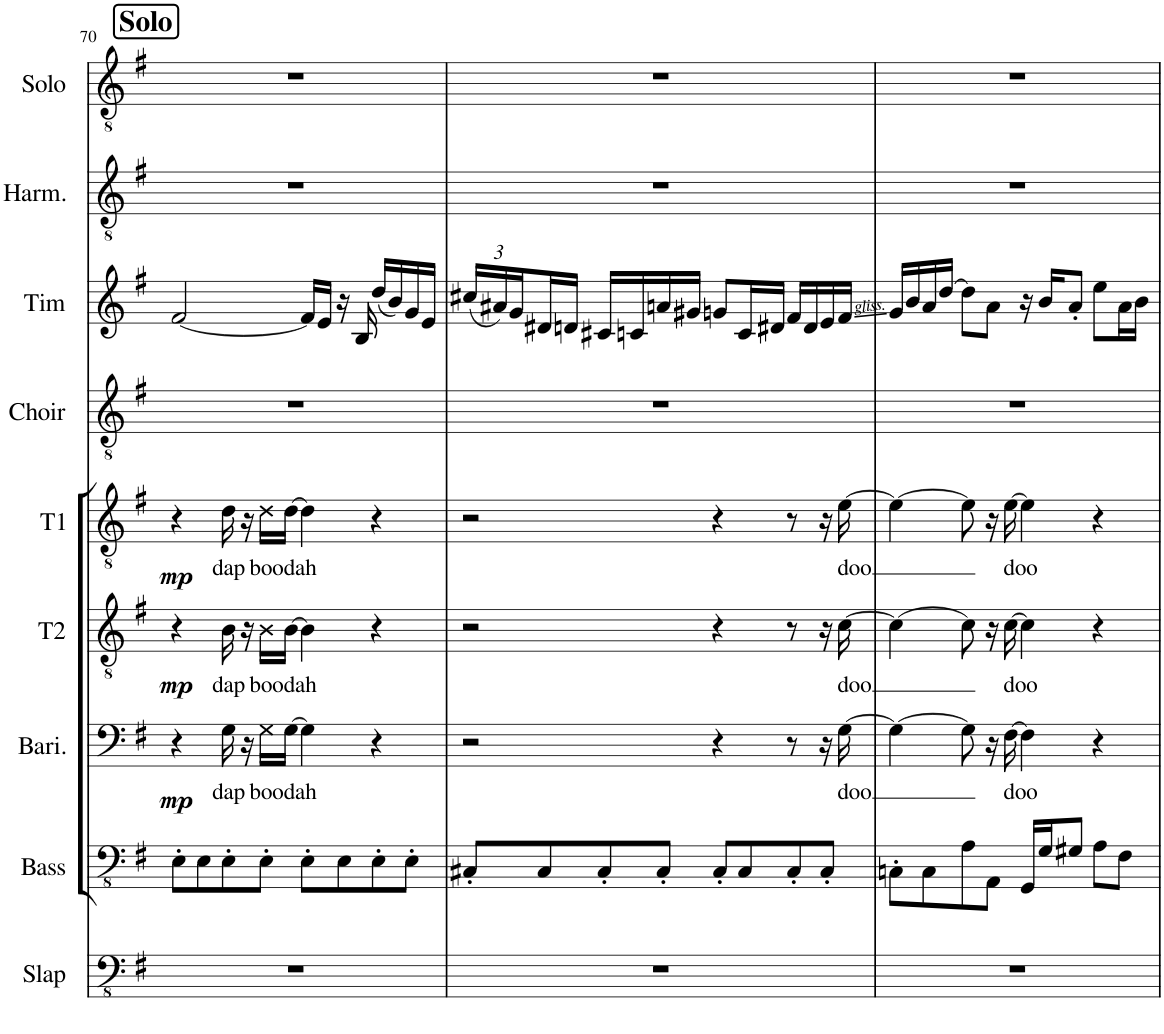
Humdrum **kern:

**kern	**kern	**kern	**text	**dynam	**kern	**text	**dynam	**kern	**text	**dynam	**kern	**kern	**kern	**kern
*part9	*part8	*part7	*part7	*part7	*part6	*part6	*part6	*part5	*part5	*part5	*part4	*part3	*part2	*part1
*staff9	*staff8	*staff7	*staff7	*staff7	*staff6	*staff6	*staff6	*staff5	*staff5	*staff5	*staff4	*staff3	*staff2	*staff1
*I"Slap Bass	*I"Bass	*I"Baritone	*	*	*I"Tenor 2	*	*	*I"Tenor 1	*	*	*I"Choir	*I"Tim	*I"Harmonies	*I"Solo
*I'Slap	*I'Bass	*I'Bari.	*	*	*I'T2	*	*	*I'T1	*	*	*I'Choir	*I'Tim	*I'Harm.	*I'Solo
!!LO:PB:g=z
*clefFv4	*clefFv4	*clefF4	*	*	*clefGv2	*	*	*clefGv2	*	*	*clefGv2	*clefG2	*clefGv2	*clefGv2
*k[f#]	*k[f#]	*k[f#]	*	*	*k[f#]	*	*	*k[f#]	*	*	*k[f#]	*k[f#]	*k[f#]	*k[f#]
*M4/4	*M4/4	*M4/4	*	*	*M4/4	*	*	*M4/4	*	*	*M4/4	*M4/4	*M4/4	*M4/4
!!LO:REH:place=s1:a:B:cj:fs=14:t=Solo
=70	=70	=70	=70	=70	=70	=70	=70	=70	=70	=70	=70	=70	=70	=70
!	!	!	!	!LO:DY:b	!	!	!LO:DY:b	!	!	!LO:DY:b	!	!	!	!
1r	8EE'\L	4r	.	mp	4r	.	mp	4r	.	mp	1r	[2f#/	1r	1r
.	8EE\	.	.	.	.	.	.	.	.	.	.	.	.	.
!	!	!	!LO:LY:b	!	!	!LO:LY:b	!	!	!LO:LY:b	!	!	!	!	!
.	8EE'\	16G\	dap	.	16B\	dap	.	16d\	dap	.	.	.	.	.
.	.	16r	.	.	16r	.	.	16r	.	.	.	.	.	.
!	!	!	!LO:LY:b	!	!	!LO:LY:b	!	!	!LO:LY:b	!	!	!	!	!
.	8EE'\J	16G\LL	boo	.	16B\LL	boo	.	16d\LL	boo	.	.	.	.	.
!	!	!	!LO:LY:b	!	!	!LO:LY:b	!	!	!LO:LY:b	!	!	!	!	!
.	.	[16G\JJ	dah	.	[16B\JJ	dah	.	[16d\JJ	dah	.	.	.	.	.
.	8EE'\L	4G\]	.	.	4B\]	.	.	4d\]	.	.	.	16f#/LL]	.	.
.	.	.	.	.	.	.	.	.	.	.	.	16e/JJ	.	.
.	8EE\	.	.	.	.	.	.	.	.	.	.	16r	.	.
.	.	.	.	.	.	.	.	.	.	.	.	16B/	.	.
.	8EE'\	4r	.	.	4r	.	.	4r	.	.	.	(16dd/LL	.	.
.	.	.	.	.	.	.	.	.	.	.	.	16b/)	.	.
.	8EE'\J	.	.	.	.	.	.	.	.	.	.	16g/	.	.
.	.	.	.	.	.	.	.	.	.	.	.	16e/JJ	.	.
=71	=71	=71	=71	=71	=71	=71	=71	=71	=71	=71	=71	=71	=71	=71
*	*	*	*	*	*	*	*	*	*	*	*	*Xbrackettup	*	*
1r	8CC#X'/L	2r	.	.	2r	.	.	2r	.	.	1r	(24cc#X/LL	1r	1r
.	.	.	.	.	.	.	.	.	.	.	.	24a#X/)	.	.
.	.	.	.	.	.	.	.	.	.	.	.	24g/	.	.
.	8CC#/	.	.	.	.	.	.	.	.	.	.	16d#X/	.	.
.	.	.	.	.	.	.	.	.	.	.	.	16dn/JJ	.	.
.	8CC#'/	.	.	.	.	.	.	.	.	.	.	16c#X/LL	.	.
.	.	.	.	.	.	.	.	.	.	.	.	16cn/	.	.
.	8CC#'/J	.	.	.	.	.	.	.	.	.	.	16an/	.	.
.	.	.	.	.	.	.	.	.	.	.	.	16g#X/JJ	.	.
.	8CC#'/L	4r	.	.	4r	.	.	4r	.	.	.	8gn/L	.	.
.	8CC#/	.	.	.	.	.	.	.	.	.	.	16c/L	.	.
.	.	.	.	.	.	.	.	.	.	.	.	16d#X/JJ	.	.
.	8CC#'/	8r	.	.	8r	.	.	8r	.	.	.	16f#/LL	.	.
.	.	.	.	.	.	.	.	.	.	.	.	16d#/	.	.
.	8CC#'/J	16r	.	.	16r	.	.	16r	.	.	.	16e/	.	.
!	!	!	!LO:LY:b	!	!	!LO:LY:b	!	!	!LO:LY:b	!	!	!	!	!
.	.	[16G\	doo	.	[16c\	doo	.	[16e\	doo	.	.	16f#/JJ	.	.
=72	=72	=72	=72	=72	=72	=72	=72	=72	=72	=72	=72	=72	=72	=72
1r	8CCn'\L	4G\_	.	.	4c\_	.	.	4e\_	.	.	1r	16g/LL	1r	1r
.	.	.	.	.	.	.	.	.	.	.	.	16b/	.	.
.	8CC\	.	.	.	.	.	.	.	.	.	.	16a/	.	.
.	.	.	.	.	.	.	.	.	.	.	.	[16dd/JJ	.	.
.	8AA\	8G\]	.	.	8c\]	.	.	8e\]	.	.	.	8dd\L]	.	.
.	8AAA\J	16r	.	.	16r	.	.	16r	.	.	.	8a\J	.	.
!	!	!	!LO:LY:b	!	!	!LO:LY:b	!	!	!LO:LY:b	!	!	!	!	!
.	.	[16F#\	doo	.	[16c\	doo	.	[16e\	doo	.	.	.	.	.
.	16GGG/LL	4F#\]	.	.	4c\]	.	.	4e\]	.	.	.	16r	.	.
.	16GG/J	.	.	.	.	.	.	.	.	.	.	16b/KL	.	.
.	8GG#X/J	.	.	.	.	.	.	.	.	.	.	8a'/J	.	.
.	8AA\L	4r	.	.	4r	.	.	4r	.	.	.	8ee\L	.	.
.	8FF#\J	.	.	.	.	.	.	.	.	.	.	16a\L	.	.
.	.	.	.	.	.	.	.	.	.	.	.	16b\JJ	.	.
=	=	=	=	=	=	=	=	=	=	=	=	=	=	=
*-	*-	*-	*-	*-	*-	*-	*-	*-	*-	*-	*-	*-	*-	*-
